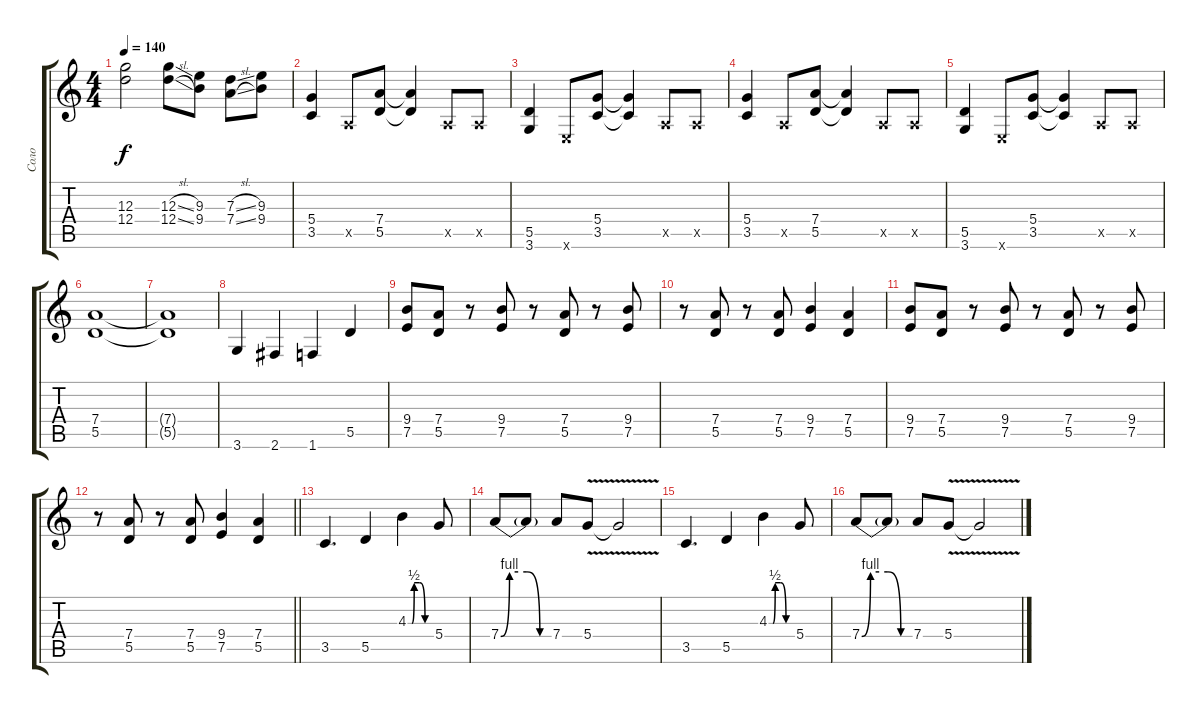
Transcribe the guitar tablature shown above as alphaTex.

\track ("Соло" "Соло") {instrument distortionguitar}
\staff {score tabs}
\tuning (E4 B3 G3 D3 A2 E2) {hide}
\ts (4 4)
\tempo 140
\clef g2
\ks c
(12.3{t} 12.4{t}).2{dy f} (12.3{sl} 12.4{sl}).8 (9.3 9.4).8 (7.3{sl} 7.4{sl}).8 (9.3 9.4).8 |
(5.4 3.5).4 0.5{x}.8 (7.4 5.5).8 (7.4{t} 5.5{t}).4 0.5{x}.8 0.5{x}.8 |
(5.5 3.6).4 0.6{x}.8 (5.4 3.5).8 (5.4{t} 3.5{t}).4 0.5{x}.8 0.5{x}.8 |
(5.4 3.5).4 0.5{x}.8 (7.4 5.5).8 (7.4{t} 5.5{t}).4 0.5{x}.8 0.5{x}.8 |
(5.5 3.6).4 0.6{x}.8 (5.4 3.5).8 (5.4{t} 3.5{t}).4 0.5{x}.8 0.5{x}.8 |
(7.4 5.5).1 |
(7.4{t} 5.5{t}).1 |
3.6.4 2.6.4 1.6.4 5.5.4 |
(9.4 7.5).8 (7.4 5.5).8 r.8 (9.4 7.5).8 r.8 (7.4 5.5).8 r.8 (9.4 7.5).8 |
r.8 (7.4 5.5).8 r.8 (7.4 5.5).8 (9.4 7.5).4 (7.4 5.5).4 |
(9.4 7.5).8 (7.4 5.5).8 r.8 (9.4 7.5).8 r.8 (7.4 5.5).8 r.8 (9.4 7.5).8 |
\barLineRight lightlight
r.8 (7.4 5.5).8 r.8 (7.4 5.5).8 (9.4 7.5).4 (7.4 5.5).4 |
3.5.4{d} 5.5.4 4.3{be (custom 0 0 10 0 16 2 30 2 44 0 60 0)}.4 5.4.8 |
7.4{be (custom 0 0 10 4 20 4 30 4 45 0 60 0)}.8 7.4{t}.8 7.4.8 5.4{v}.8 5.4{t}.2 |
3.5.4{d} 5.5.4 4.3{be (custom 0 0 10 0 16 2 30 2 44 0 60 0)}.4 5.4.8 |
7.4{be (custom 0 0 10 4 20 4 30 4 45 0 60 0)}.8 7.4{t}.8 7.4.8 5.4{v}.8 5.4{t}.2
